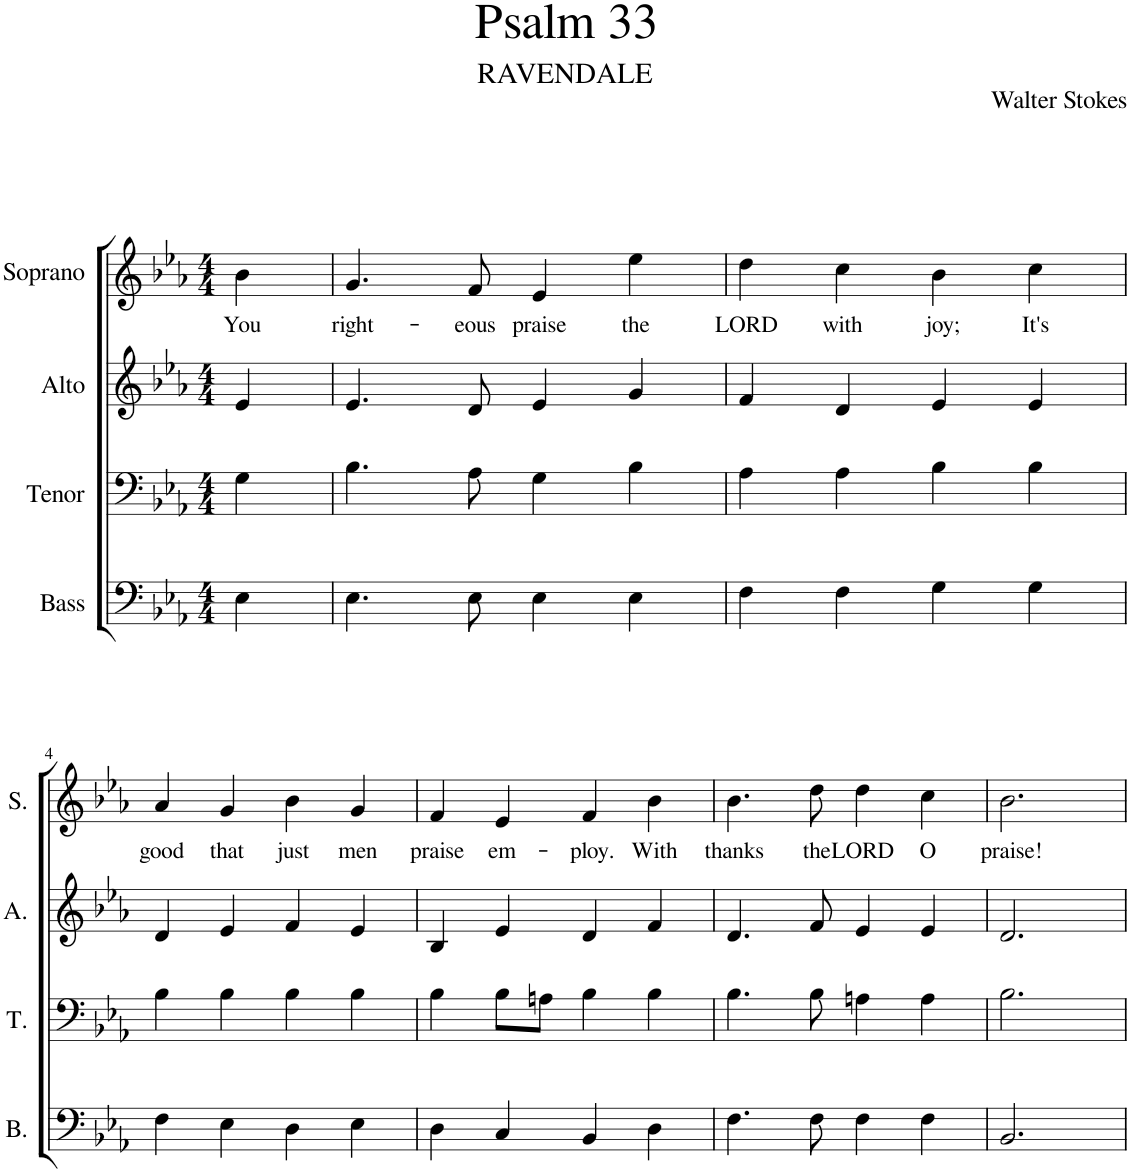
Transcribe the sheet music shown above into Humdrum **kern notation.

**kern	**kern	**kern	**kern	**text
*part4	*part3	*part2	*part1	*part1
*staff4	*staff3	*staff2	*staff1	*staff1
*I"Bass	*I"Tenor	*I"Alto	*I"Soprano	*
*I'B.	*I'T.	*I'A.	*I'S.	*
*clefF4	*clefF4	*clefG2	*clefG2	*
*k[b-e-a-]	*k[b-e-a-]	*k[b-e-a-]	*k[b-e-a-]	*
*M4/4	*M4/4	*M4/4	*M4/4	*
=1	=1	=1	=1	=1
!	!	!	!	!LO:LY:b
4E-\	4G\	4e-/	4b-\	You
=2	=2	=2	=2	=2
!	!	!	!	!LO:LY:b
4.E-\	4.B-\	4.e-/	4.g/	right-
!	!	!	!	!LO:LY:b
8E-\	8A-\	8d/	8f/	-eous
!	!	!	!	!LO:LY:b
4E-\	4G\	4e-/	4e-/	praise
!	!	!	!	!LO:LY:b
4E-\	4B-\	4g/	4ee-\	the
=3	=3	=3	=3	=3
!	!	!	!	!LO:LY:b
4F\	4A-\	4f/	4dd\	LORD
!	!	!	!	!LO:LY:b
4F\	4A-\	4d/	4cc\	with
!	!	!	!	!LO:LY:b
4G\	4B-\	4e-/	4b-\	joy;
!	!	!	!	!LO:LY:b
4G\	4B-\	4e-/	4cc\	It's
!!LO:LB:g=z
=4	=4	=4	=4	=4
!	!	!	!	!LO:LY:b
4F\	4B-\	4d/	4a-/	good
!	!	!	!	!LO:LY:b
4E-\	4B-\	4e-/	4g/	that
!	!	!	!	!LO:LY:b
4D\	4B-\	4f/	4b-\	just
!	!	!	!	!LO:LY:b
4E-\	4B-\	4e-/	4g/	men
=5	=5	=5	=5	=5
!	!	!	!	!LO:LY:b
4D\	4B-\	4B-/	4f/	praise
!	!	!	!	!LO:LY:b
4C/	8B-\L	4e-/	4e-/	em-
.	8An\J	.	.	.
!	!	!	!	!LO:LY:b
4BB-/	4B-\	4d/	4f/	-ploy.
!	!	!	!	!LO:LY:b
4D\	4B-\	4f/	4b-\	With
=6	=6	=6	=6	=6
!	!	!	!	!LO:LY:b
4.F\	4.B-\	4.d/	4.b-\	thanks
!	!	!	!	!LO:LY:b
8F\	8B-\	8f/	8dd\	the
!	!	!	!	!LO:LY:b
4F\	4An\	4e-/	4dd\	LORD
!	!	!	!	!LO:LY:b
4F\	4A\	4e-/	4cc\	O
=7	=7	=7	=7	=7
!	!	!	!	!LO:LY:b
2.BB-/	2.B-\	2.d/	2.b-\	praise!
=	=	=	=	=
*-	*-	*-	*-	*-
